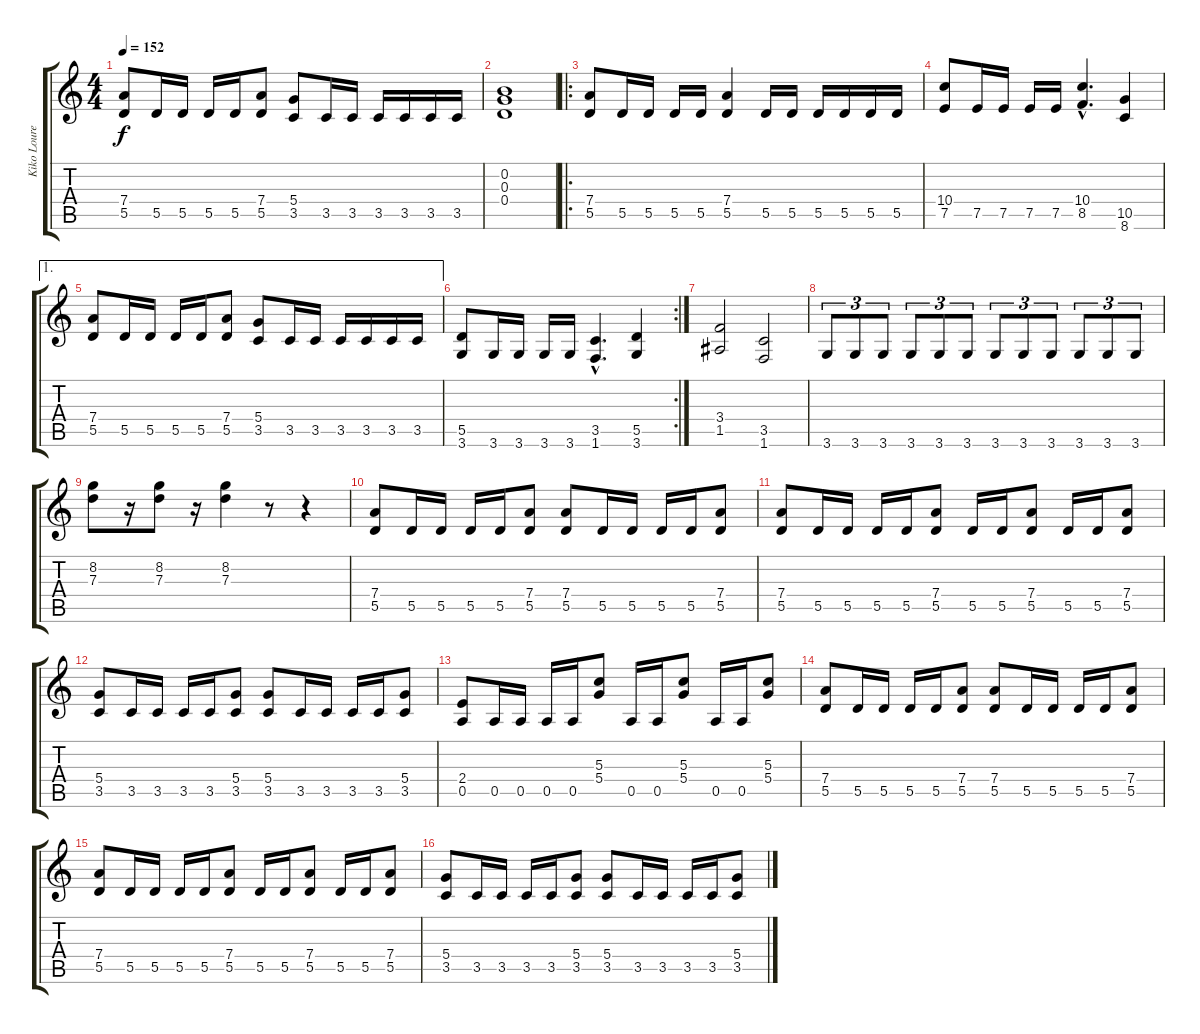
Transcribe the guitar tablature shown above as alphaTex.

\track ("Kiko Loureiro" "Kiko Loure") {instrument overdrivenguitar}
\staff {score tabs}
\tuning (E4 B3 G3 D3 A2 E2) {hide}
\ts (4 4)
\tempo 152
\clef g2
\ks c
(7.4 5.5).8{dy f} 5.5.16 5.5.16 5.5.16 5.5.16 (7.4 5.5).8 (5.4 3.5).8 3.5.16 3.5.16 3.5.16 3.5.16 3.5.16 3.5.16 |
(0.2 0.3 0.4).1 |
\ro
(7.4 5.5).8 5.5.16 5.5.16 5.5.16 5.5.16 (7.4 5.5).4 5.5.16 5.5.16 5.5.16 5.5.16 5.5.16 5.5.16 |
(10.4 7.5).8 7.5.16 7.5.16 7.5.16 7.5.16 (10.4{hac} 8.5{hac}).4{d} (10.5 8.6).4 |
\ae 1
(7.4 5.5).8 5.5.16 5.5.16 5.5.16 5.5.16 (7.4 5.5).8 (5.4 3.5).8 3.5.16 3.5.16 3.5.16 3.5.16 3.5.16 3.5.16 |
\rc 2
(5.5 3.6).8 3.6.16 3.6.16 3.6.16 3.6.16 (3.5{hac} 1.6{hac}).4{d} (5.5 3.6).4 |
(3.4 1.5).2 (3.5 1.6).2 |
3.6.8{tu (3 2)} 3.6.8{tu (3 2)} 3.6.8{tu (3 2)} 3.6.8{tu (3 2)} 3.6.8{tu (3 2)} 3.6.8{tu (3 2)} 3.6.8{tu (3 2)} 3.6.8{tu (3 2)} 3.6.8{tu (3 2)} 3.6.8{tu (3 2)} 3.6.8{tu (3 2)} 3.6.8{tu (3 2)} |
(8.2 7.3).8 r.16 (8.2 7.3).8 r.16 (8.2 7.3).4 r.8 r.4 |
(7.4 5.5).8 5.5.16 5.5.16 5.5.16 5.5.16 (7.4 5.5).8 (7.4 5.5).8 5.5.16 5.5.16 5.5.16 5.5.16 (7.4 5.5).8 |
(7.4 5.5).8 5.5.16 5.5.16 5.5.16 5.5.16 (7.4 5.5).8 5.5.16 5.5.16 (7.4 5.5).8 5.5.16 5.5.16 (7.4 5.5).8 |
(5.4 3.5).8 3.5.16 3.5.16 3.5.16 3.5.16 (5.4 3.5).8 (5.4 3.5).8 3.5.16 3.5.16 3.5.16 3.5.16 (5.4 3.5).8 |
(2.4 0.5).8 0.5.16 0.5.16 0.5.16 0.5.16 (5.3 5.4).8 0.5.16 0.5.16 (5.3 5.4).8 0.5.16 0.5.16 (5.3 5.4).8 |
(7.4 5.5).8 5.5.16 5.5.16 5.5.16 5.5.16 (7.4 5.5).8 (7.4 5.5).8 5.5.16 5.5.16 5.5.16 5.5.16 (7.4 5.5).8 |
(7.4 5.5).8 5.5.16 5.5.16 5.5.16 5.5.16 (7.4 5.5).8 5.5.16 5.5.16 (7.4 5.5).8 5.5.16 5.5.16 (7.4 5.5).8 |
(5.4 3.5).8 3.5.16 3.5.16 3.5.16 3.5.16 (5.4 3.5).8 (5.4 3.5).8 3.5.16 3.5.16 3.5.16 3.5.16 (5.4 3.5).8
